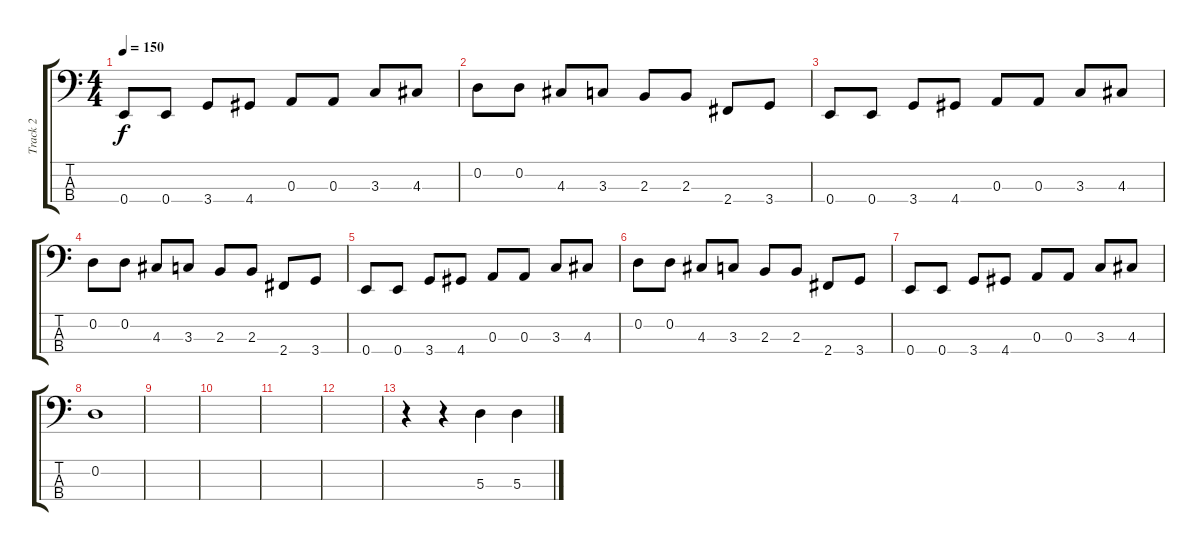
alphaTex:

\track ("Track 2" "Track 2") {instrument electricbassfinger}
\staff {score tabs}
\tuning (G2 D2 A1 E1) {hide}
\ts (4 4)
\tempo 150
\clef f4
\ks c
0.4.8{dy f} 0.4.8 3.4.8 4.4.8 0.3.8 0.3.8 3.3.8 4.3.8 |
0.2.8 0.2.8 4.3.8 3.3.8 2.3.8 2.3.8 2.4.8 3.4.8 |
0.4.8 0.4.8 3.4.8 4.4.8 0.3.8 0.3.8 3.3.8 4.3.8 |
0.2.8 0.2.8 4.3.8 3.3.8 2.3.8 2.3.8 2.4.8 3.4.8 |
0.4.8 0.4.8 3.4.8 4.4.8 0.3.8 0.3.8 3.3.8 4.3.8 |
0.2.8 0.2.8 4.3.8 3.3.8 2.3.8 2.3.8 2.4.8 3.4.8 |
0.4.8 0.4.8 3.4.8 4.4.8 0.3.8 0.3.8 3.3.8 4.3.8 |
0.2.1 |
|
|
|
|
r.4 r.4 5.3.4 5.3.4
